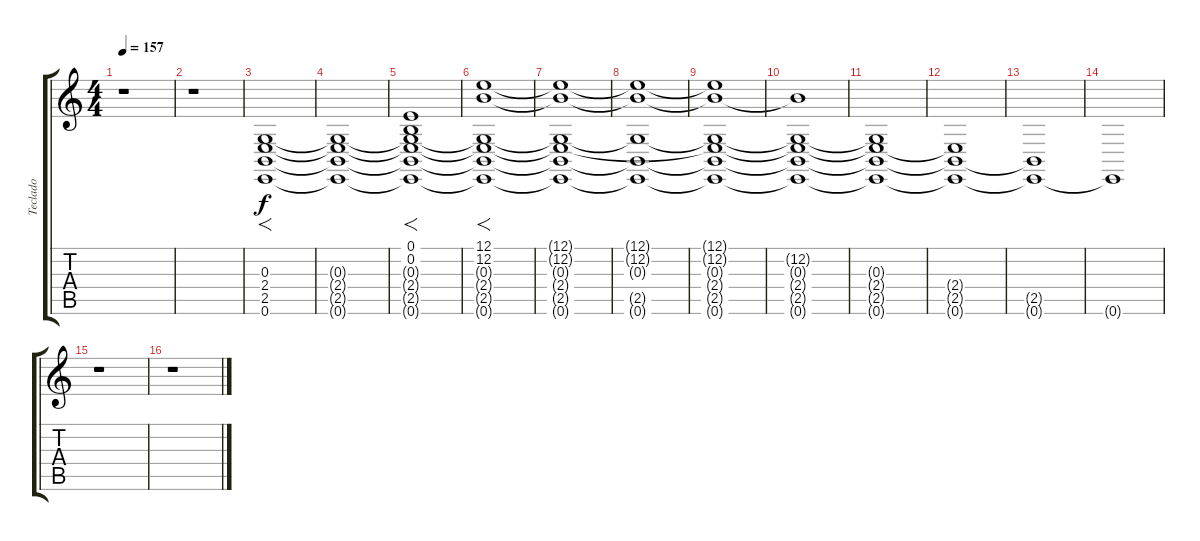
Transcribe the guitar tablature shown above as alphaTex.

\track ("Teclado" "Teclado") {instrument stringensemble1}
\staff {score tabs}
\tuning (E4 B3 G3 D3 A2 E2) {hide}
\ts (4 4)
\tempo 157
\tempo 100
\tempo 157
\clef g2
\ks c
r.1{dy f instrument stringensemble1} |
r.1 |
(0.3 2.4 2.5 0.6).1{f} |
(0.3{t} 2.4{t} 2.5{t} 0.6{t}).1 |
(0.1 0.2 0.3{t} 2.4{t} 2.5{t} 0.6{t}).1{f} |
(12.1 12.2 0.3{t} 2.4{t} 2.5{t} 0.6{t}).1{f} |
(12.1{t} 12.2{t} 0.3{t} 2.4{t} 2.5{t} 0.6{t}).1 |
(12.1{t} 12.2{t} 0.3{t} 2.5{t} 0.6{t}).1 |
(12.1{t} 12.2{t} 0.3{t} 2.4{t} 2.5{t} 0.6{t}).1 |
(12.2{t} 0.3{t} 2.4{t} 2.5{t} 0.6{t}).1 |
(0.3{t} 2.4{t} 2.5{t} 0.6{t}).1{volume 0} |
(2.4{t} 2.5{t} 0.6{t}).1 |
(2.5{t} 0.6{t}).1 |
0.6{t}.1 |
r.1 |
r.1
